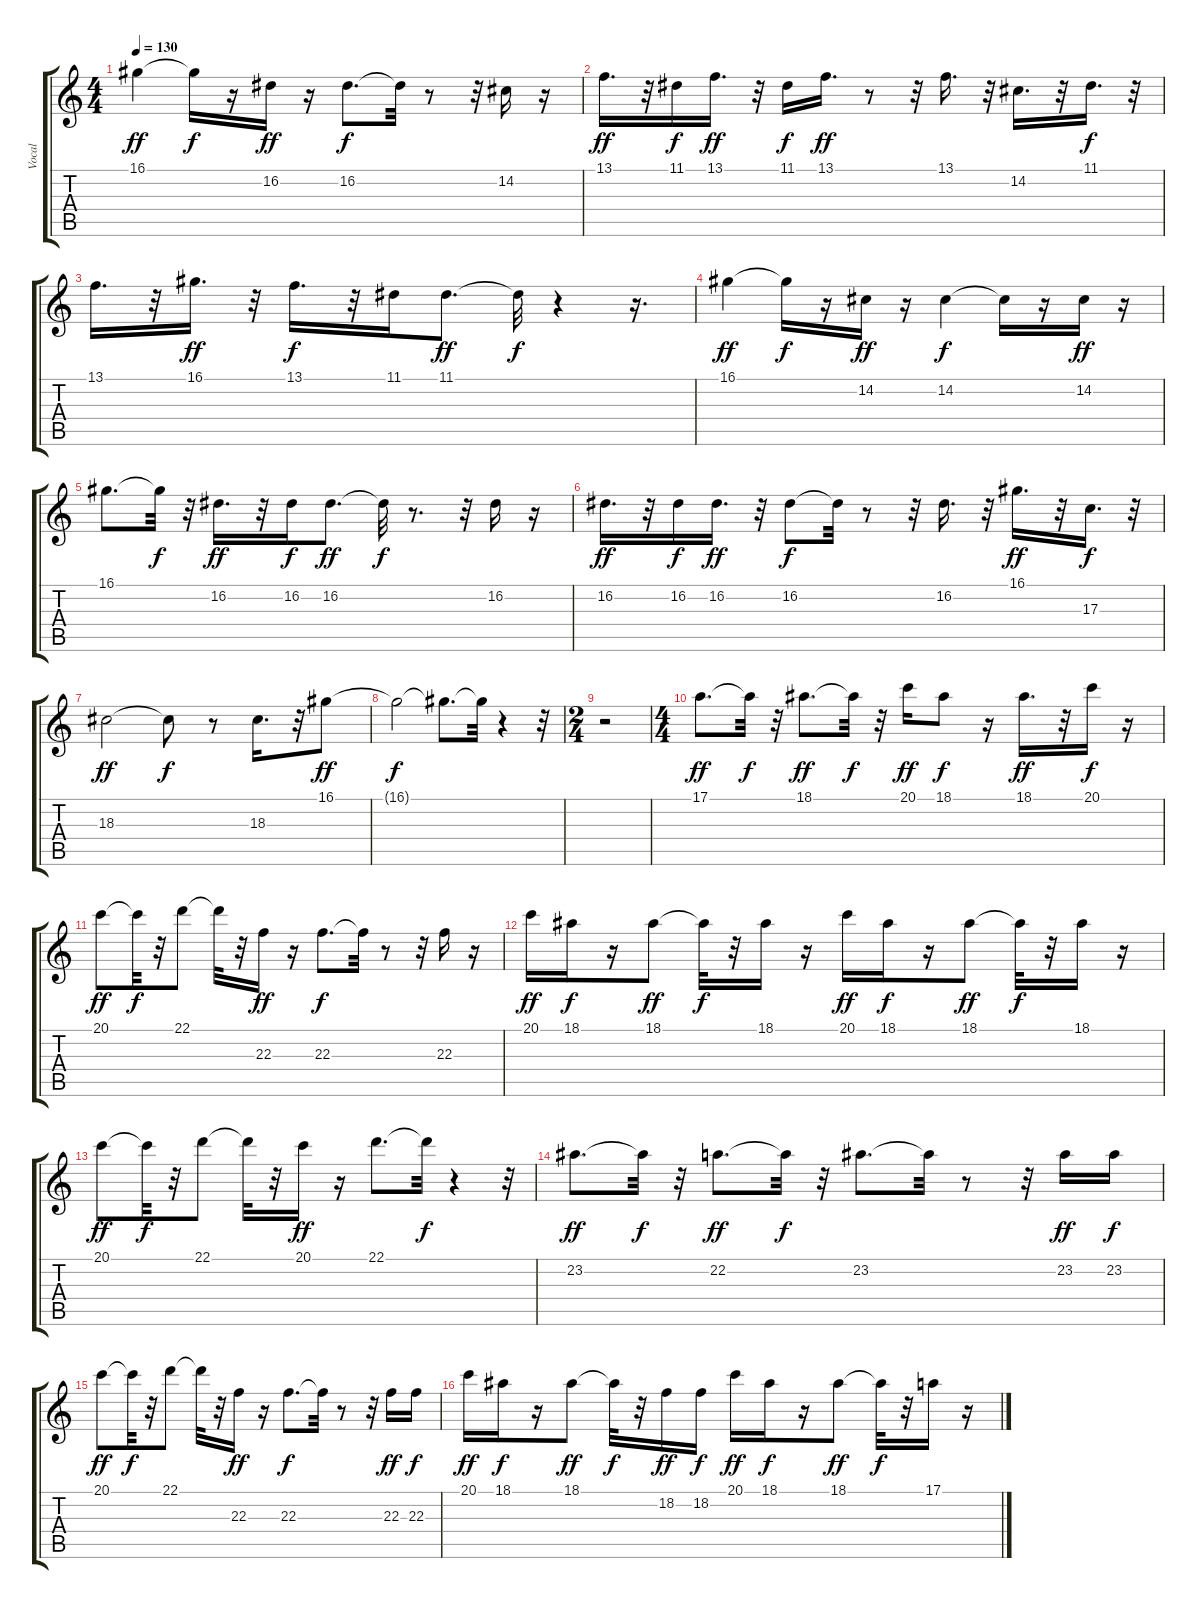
\track ("Vocal" "Vocal") {instrument altosax}
\staff {score tabs}
\tuning (E4 B3 G3 D3 A2 E2) {hide}
\ts (4 4)
\tempo 130
\clef g2
\ks c
16.1.4{dy ff} 16.1{t}.16{dy f} r.16 16.2.16{dy ff} r.16 16.2.8{d dy f} 16.2{t}.32 r.8 r.32 14.2.16 r.16 |
13.1.16{d dy ff} r.32 11.1.16{dy f} 13.1.16{d dy ff} r.32 11.1.16{dy f} 13.1.16{d dy ff} r.8 r.32 13.1.16{d} r.32 14.2.16{d} r.32 11.1.16{d dy f} r.32 |
13.1.16{d} r.32 16.1.16{d dy ff} r.32 13.1.16{d dy f} r.32 11.1.16 11.1.8{d dy ff} 11.1{t}.32{dy f} r.4 r.16{d} |
16.1.4{dy ff} 16.1{t}.16{dy f} r.16 14.2.16{dy ff} r.16 14.2.4{dy f} 14.2{t}.16 r.16 14.2.16{dy ff} r.16 |
16.1.8{d} 16.1{t}.32{dy f} r.32 16.2.16{d dy ff} r.32 16.2.16{dy f} 16.2.8{d dy ff} 16.2{t}.32{dy f} r.8{d} r.32 16.2.16 r.16 |
16.2.16{d dy ff} r.32 16.2.16{dy f} 16.2.16{d dy ff} r.32 16.2.8{dy f} 16.2{t}.32 r.8 r.32 16.2.16{d} r.32 16.1.16{d dy ff} r.32 17.3.16{d dy f} r.32 |
18.3.2{dy ff} 18.3{t}.8{dy f} r.8 18.3.16{d} r.32 16.1.8{dy ff} |
16.1{t}.2{dy f} 16.1{t}.8{d} 16.1{t}.32 r.4 r.32 |
\ts (2 4)
r.2 |
\ts (4 4)
17.1.8{d dy ff} 17.1{t}.32{dy f} r.32 18.1.8{d dy ff} 18.1{t}.32{dy f} r.32 20.1.16{dy ff} 18.1.8{dy f} r.16 18.1.16{d dy ff} r.32 20.1.16{dy f} r.16 |
20.1.8{dy ff} 20.1{t}.32{dy f} r.32 22.1.8 22.1{t}.32 r.32 22.3.16{dy ff} r.16 22.3.8{d dy f} 22.3{t}.32 r.8 r.32 22.3.16 r.16 |
20.1.16{dy ff} 18.1.16{dy f} r.16 18.1.8{dy ff} 18.1{t}.32{dy f} r.32 18.1.16 r.16 20.1.16{dy ff} 18.1.16{dy f} r.16 18.1.8{dy ff} 18.1{t}.32{dy f} r.32 18.1.16 r.16 |
20.1.8{dy ff} 20.1{t}.32{dy f} r.32 22.1.8 22.1{t}.32 r.32 20.1.16{dy ff} r.16 22.1.8{d} 22.1{t}.32{dy f} r.4 r.32 |
23.2.8{d dy ff} 23.2{t}.32{dy f} r.32 22.2.8{d dy ff} 22.2{t}.32{dy f} r.32 23.2.8{d} 23.2{t}.32 r.8 r.32 23.2.16{dy ff} 23.2.16{dy f} |
20.1.8{dy ff} 20.1{t}.32{dy f} r.32 22.1.8 22.1{t}.32 r.32 22.3.16{dy ff} r.16 22.3.8{d dy f} 22.3{t}.32 r.8 r.32 22.3.16{dy ff} 22.3.16{dy f} |
20.1.16{dy ff} 18.1.16{dy f} r.16 18.1.8{dy ff} 18.1{t}.32{dy f} r.32 18.2.16{dy ff} 18.2.16{dy f} 20.1.16{dy ff} 18.1.16{dy f} r.16 18.1.8{dy ff} 18.1{t}.32{dy f} r.32 17.1.16 r.16
